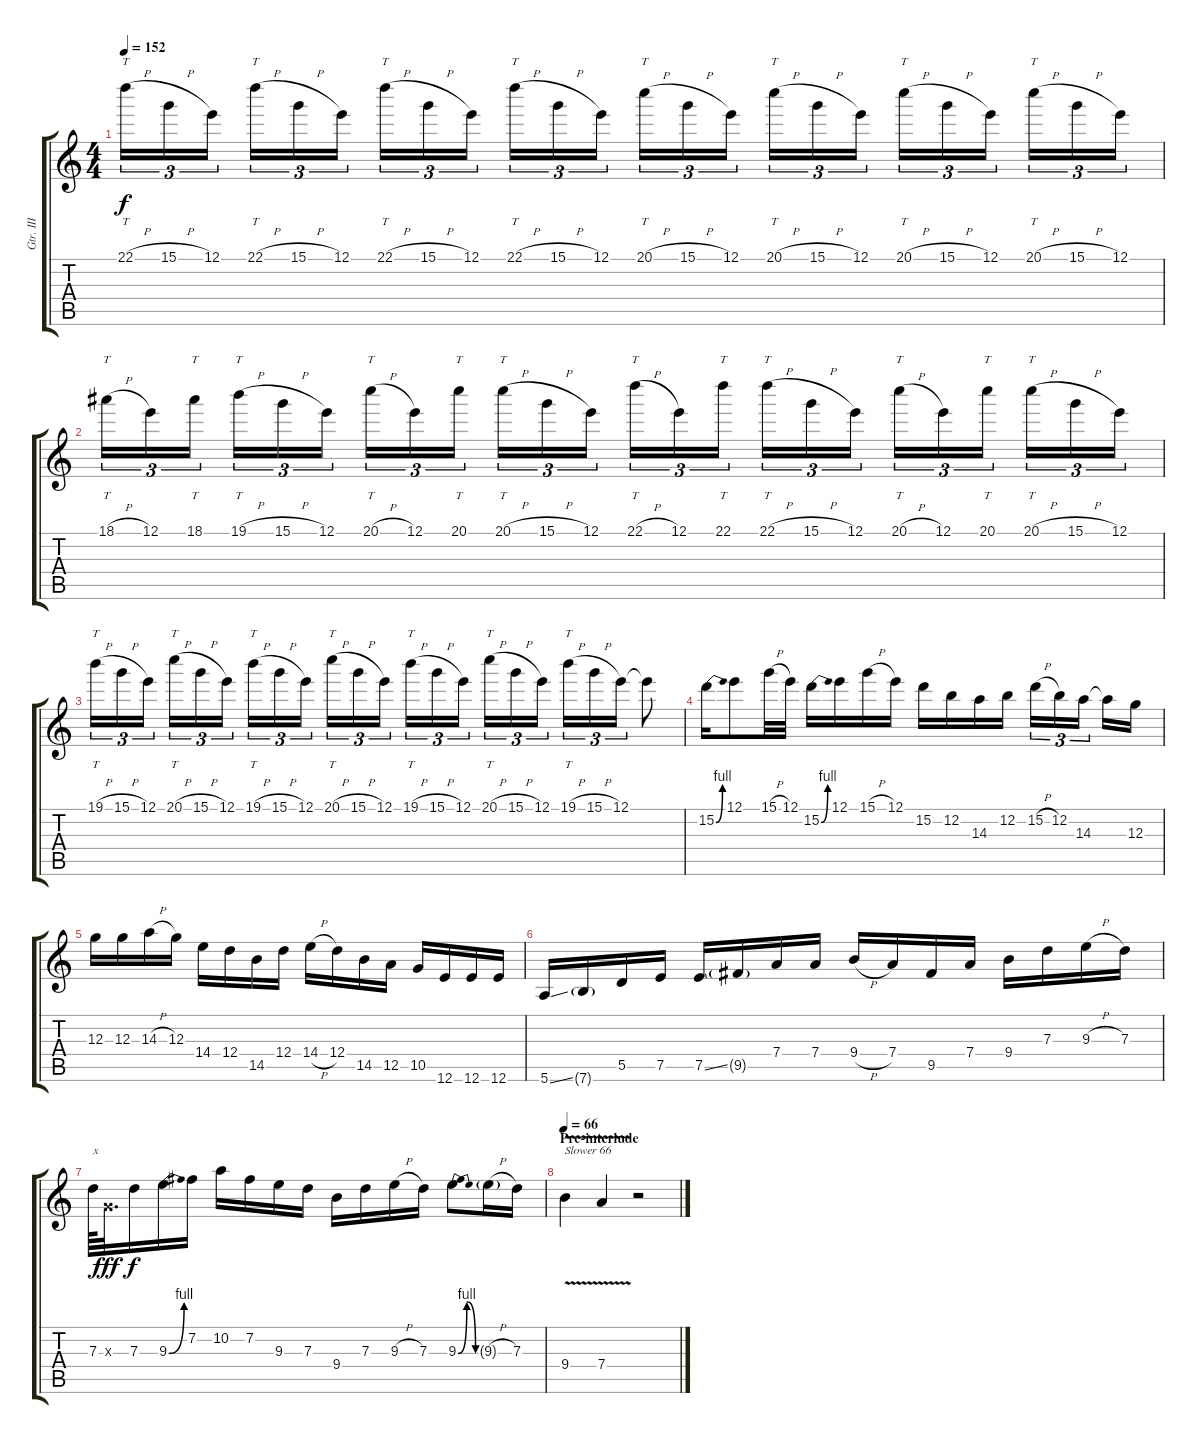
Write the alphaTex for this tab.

\track ("Gtr. III" "Gtr. III") {instrument overdrivenguitar}
\staff {score tabs}
\tuning (E4 B3 G3 D3 A2 E2) {hide}
\ts (4 4)
\tempo 152
\clef g2
\ks c
22.1{h}.16{tt tu (3 2) dy f} 15.1{h}.16{tu (3 2)} 12.1.16{tu (3 2) beam splitsecondary} 22.1{h}.16{tt tu (3 2)} 15.1{h}.16{tu (3 2)} 12.1.16{tu (3 2)} 22.1{h}.16{tt tu (3 2)} 15.1{h}.16{tu (3 2)} 12.1.16{tu (3 2) beam splitsecondary} 22.1{h}.16{tt tu (3 2)} 15.1{h}.16{tu (3 2)} 12.1.16{tu (3 2)} 20.1{h}.16{tt tu (3 2)} 15.1{h}.16{tu (3 2)} 12.1.16{tu (3 2) beam splitsecondary} 20.1{h}.16{tt tu (3 2)} 15.1{h}.16{tu (3 2)} 12.1.16{tu (3 2)} 20.1{h}.16{tt tu (3 2)} 15.1{h}.16{tu (3 2)} 12.1.16{tu (3 2) beam splitsecondary} 20.1{h}.16{tt tu (3 2)} 15.1{h}.16{tu (3 2)} 12.1.16{tu (3 2)} |
18.1{h}.16{tt tu (3 2)} 12.1.16{tu (3 2)} 18.1.16{tt tu (3 2) beam splitsecondary} 19.1{h}.16{tt tu (3 2)} 15.1{h}.16{tu (3 2)} 12.1.16{tu (3 2)} 20.1{h}.16{tt tu (3 2)} 12.1.16{tu (3 2)} 20.1.16{tt tu (3 2) beam splitsecondary} 20.1{h}.16{tt tu (3 2)} 15.1{h}.16{tu (3 2)} 12.1.16{tu (3 2)} 22.1{h}.16{tt tu (3 2)} 12.1.16{tu (3 2)} 22.1.16{tt tu (3 2) beam splitsecondary} 22.1{h}.16{tt tu (3 2)} 15.1{h}.16{tu (3 2)} 12.1.16{tu (3 2)} 20.1{h}.16{tt tu (3 2)} 12.1.16{tu (3 2)} 20.1.16{tt tu (3 2) beam splitsecondary} 20.1{h}.16{tt tu (3 2)} 15.1{h}.16{tu (3 2)} 12.1.16{tu (3 2)} |
19.1{h}.16{tt tu (3 2)} 15.1{h}.16{tu (3 2)} 12.1.16{tu (3 2) beam splitsecondary} 20.1{h}.16{tt tu (3 2)} 15.1{h}.16{tu (3 2)} 12.1.16{tu (3 2)} 19.1{h}.16{tt tu (3 2)} 15.1{h}.16{tu (3 2)} 12.1.16{tu (3 2) beam splitsecondary} 20.1{h}.16{tt tu (3 2)} 15.1{h}.16{tu (3 2)} 12.1.16{tu (3 2)} 19.1{h}.16{tt tu (3 2)} 15.1{h}.16{tu (3 2)} 12.1.16{tu (3 2) beam splitsecondary} 20.1{h}.16{tt tu (3 2)} 15.1{h}.16{tu (3 2)} 12.1.16{tu (3 2)} 19.1{h}.16{tt tu (3 2)} 15.1{h}.16{tu (3 2)} 12.1.16{tu (3 2)} 12.1{t}.8 |
15.2{be (bend 0 0 60 4)}.16 12.1.8 15.1{h}.32 12.1.32 15.2{be (bend 0 0 60 4)}.16 12.1.16 15.1{h}.16 12.1.16 15.2.16 12.2.16 14.3.16 12.2.16 15.2{h}.16{tu (3 2)} 12.2.16{tu (3 2)} 14.3.16{tu (3 2) beam splitsecondary} 14.3{t}.16 12.3.16 |
12.3.16 12.3.16 14.3{h}.16 12.3.16 14.4.16 12.4.16 14.5.16 12.4.16 14.4{h}.16 12.4.16 14.5.16 12.5.16 10.5.16 12.6.16 12.6.16 12.6.16 |
5.6{ss}.16 7.6{g}.16 5.5.16 7.5.16 7.5{ss}.16 9.5{g}.16 7.4.16 7.4.16 9.4{h}.16 7.4.16 9.5.16 7.4.16 9.4.16 7.3.16 9.3{h}.16 7.3.16 |
7.3.64{txt "x"} 0.3{x}.32{d dy fff} 7.3.16{dy f} 9.3{be (bend 0 0 60 4)}.16 7.2.16 10.2.16 7.2.16 9.3.16 7.3.16 9.4.16 7.3.16 9.3{h}.16 7.3.16 9.3{be (bendrelease 0 0 30 4 30 4 60 0)}.8 9.3{h g}.16 7.3.16 |
\section ("" "Pre-interlude")
\tempo 66
9.4{v}.4{txt "Slower 66"} 7.4{v}.4 r.2
